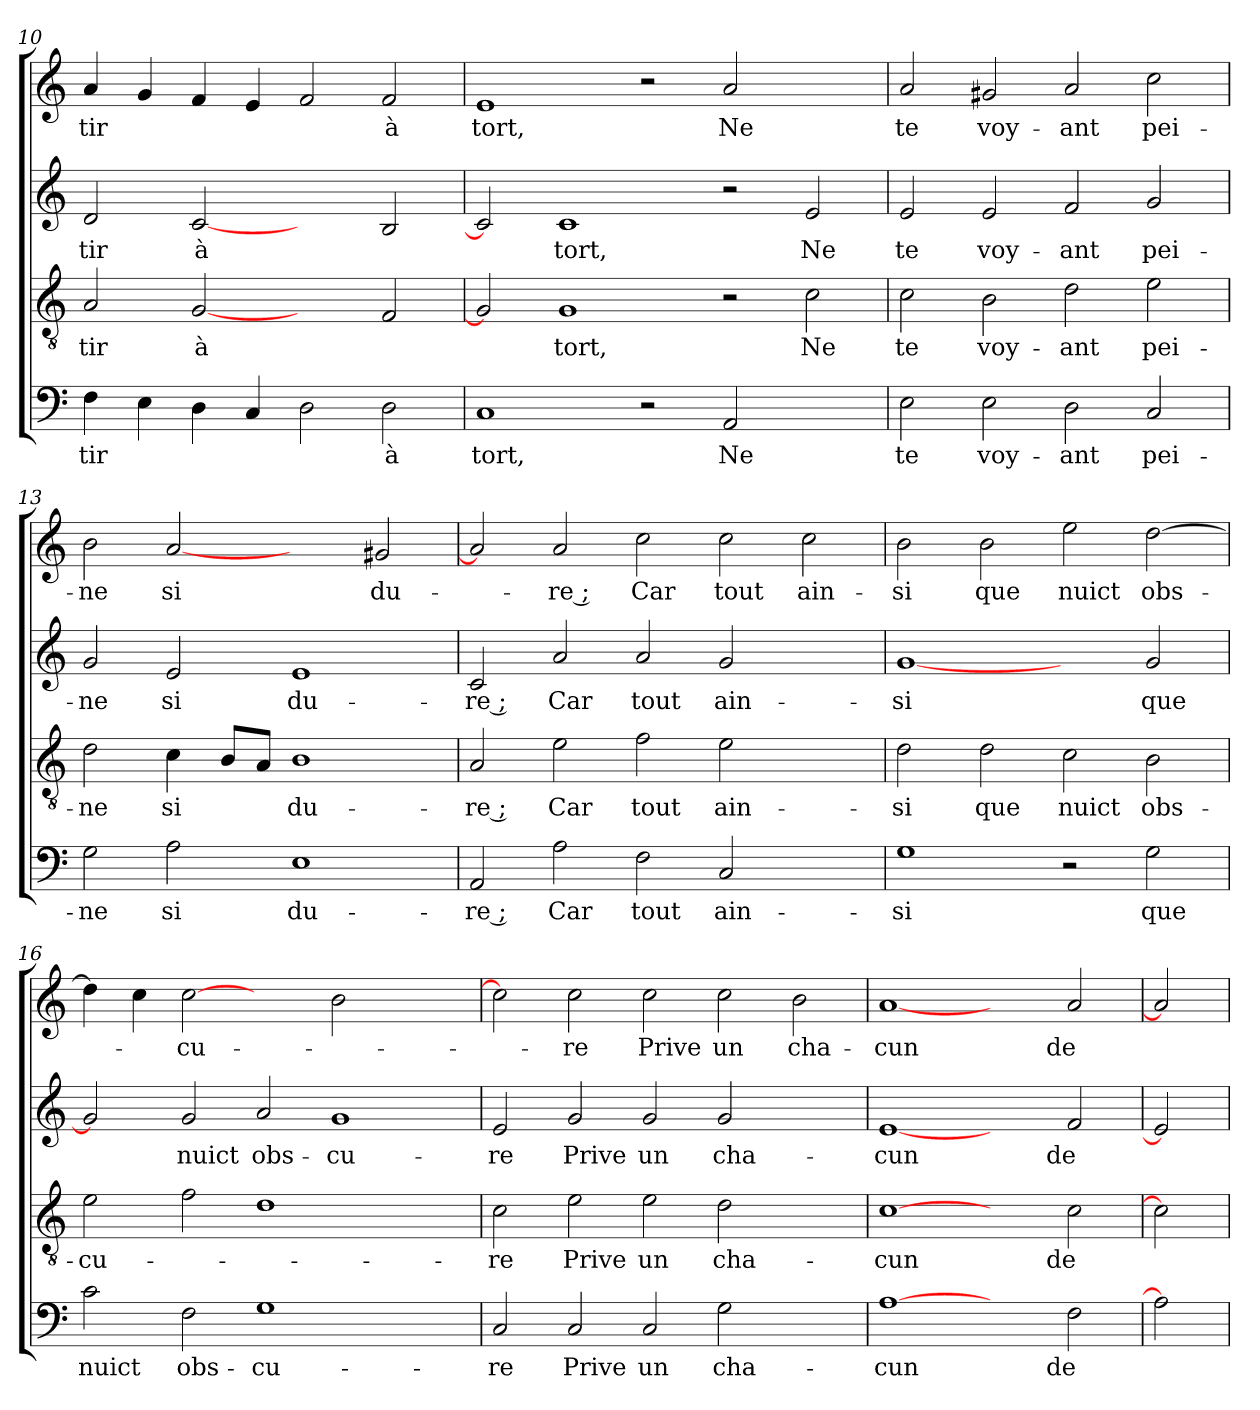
**kern	**text	**kern	**text	**kern	**text	**kern	**text
*part4	*part4	*part3	*part3	*part2	*part2	*part1	*part1
*staff4	*staff4	*staff3	*staff3	*staff2	*staff2	*staff1	*staff1
*clefF4	*	*clefGv2	*	*clefG2	*	*clefG2	*
*k[]	*	*k[]	*	*k[]	*	*k[]	*
=10	=10	=10	=10	=10	=10	=10	=10
4F	-tir	2A	-tir	2d	-tir	4a	-tir
4E	.	.	.	.	.	4g	.
4D	.	[2G	à	[2c	à	4f	.
4C	.	.	.	.	.	4e	.
2D	.	2ryy	.	2ryy	.	2f	.
2D	à	2F	.	2B	.	2f	à
!!LO:PB:g=z
=11	=11	=11	=11	=11	=11	=11	=11
1C	tort,	2G]	.	2c]	.	1e	tort,
.	.	1G	tort,	1c	tort,	.	.
2r	.	.	.	.	.	2r	.
2AA	Ne	2r	.	2r	.	2a	Ne
2ryy	.	2c	Ne	2e	Ne	2ryy	.
=12	=12	=12	=12	=12	=12	=12	=12
2E	te	2c	te	2e	te	2a	te
2E	voy-	2B	voy-	2e	voy-	2g#X	voy-
2D	-ant	2d	-ant	2f	-ant	2a	-ant
2C	pei-	2e	pei-	2g	pei-	2cc	pei-
=13	=13	=13	=13	=13	=13	=13	=13
2G	-ne	2d	-ne	2g	-ne	2b	-ne
2A	si	4c	si	2e	si	[2a	si
.	.	8BL	.	.	.	.	.
.	.	8AJ	.	.	.	.	.
1E	du-	1B	du-	1e	du-	2ryy	.
.	.	.	.	.	.	2g#X	du-
=14	=14	=14	=14	=14	=14	=14	=14
2AA	-re ;	2A	-re ;	2c	-re ;	2a]	.
2A	Car	2e	Car	2a	Car	2a	-re ;
2F	tout	2f	tout	2a	tout	2cc	Car
2C	ain-	2e	ain-	2g	ain-	2cc	tout
2ryy	.	2ryy	.	2ryy	.	2cc	ain-
!!LO:LB:g=z
=15	=15	=15	=15	=15	=15	=15	=15
1G	-si	2d	-si	[1g	-si	2b	-si
.	.	2d	que	.	.	2b	que
2r	.	2c	nuict	2ryy	.	2ee	nuict
2G	que	2B	obs-	2g	que	[2dd	obs-
=16	=16	=16	=16	=16	=16	=16	=16
2c	nuict	2e	-cu-	2g]	.	4dd]	.
.	.	.	.	.	.	4cc	.
2F	obs-	2f	.	2g	nuict	[2cc	-cu-
1G	-cu-	1d	.	2a	obs-	2ryy	.
.	.	.	.	1g	-cu-	2b	.
2ryy	.	2ryy	.	.	.	2ryy	.
=17	=17	=17	=17	=17	=17	=17	=17
2C	-re	2c	-re	2e	-re	2cc]	.
2C	Prive	2e	Prive	2g	Prive	2cc	-re
2C	un	2e	un	2g	un	2cc	Prive
2G	cha-	2d	cha-	2g	cha-	2cc	un
2ryy	.	2ryy	.	2ryy	.	2b	cha-
=18	=18	=18	=18	=18	=18	=18	=18
[1A	-cun	[1c	-cun	[1e	-cun	[1a	-cun
2ryy	.	2ryy	.	2ryy	.	2ryy	.
2F	de	2c	de	2f	de	2a	de
=19	=19	=19	=19	=19	=19	=19	=19
2A]	.	2c]	.	2e]	.	2a]	.
=	=	=	=	=	=	=	=
*-	*-	*-	*-	*-	*-	*-	*-
